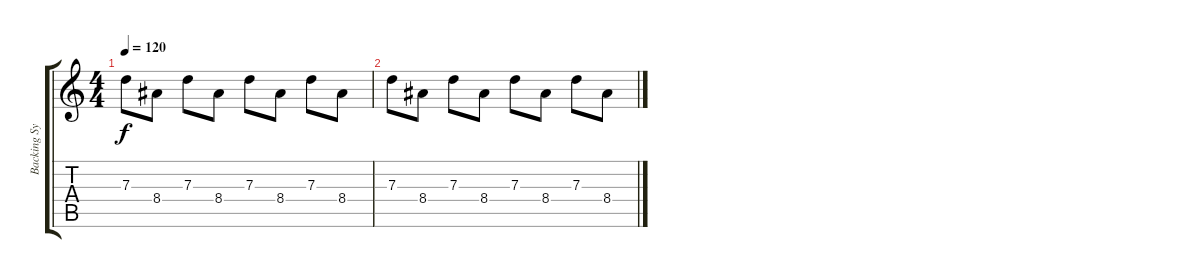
\track ("Backing Synth/Synth Overdubs" "Backing Sy") {instrument overdrivenguitar}
\staff {score tabs}
\tuning (E4 B3 G3 D3 A2 E2) {hide}
\ts (4 4)
\tempo 120
\clef g2
\ks c
7.3.8{dy f volume 2 balance 0} 8.4.8 7.3.8{balance 16} 8.4.8 7.3.8{balance 0} 8.4.8 7.3.8{balance 16} 8.4.8 |
7.3.8{balance 0} 8.4.8 7.3.8{balance 16} 8.4.8 7.3.8{balance 0} 8.4.8 7.3.8{balance 16} 8.4.8
